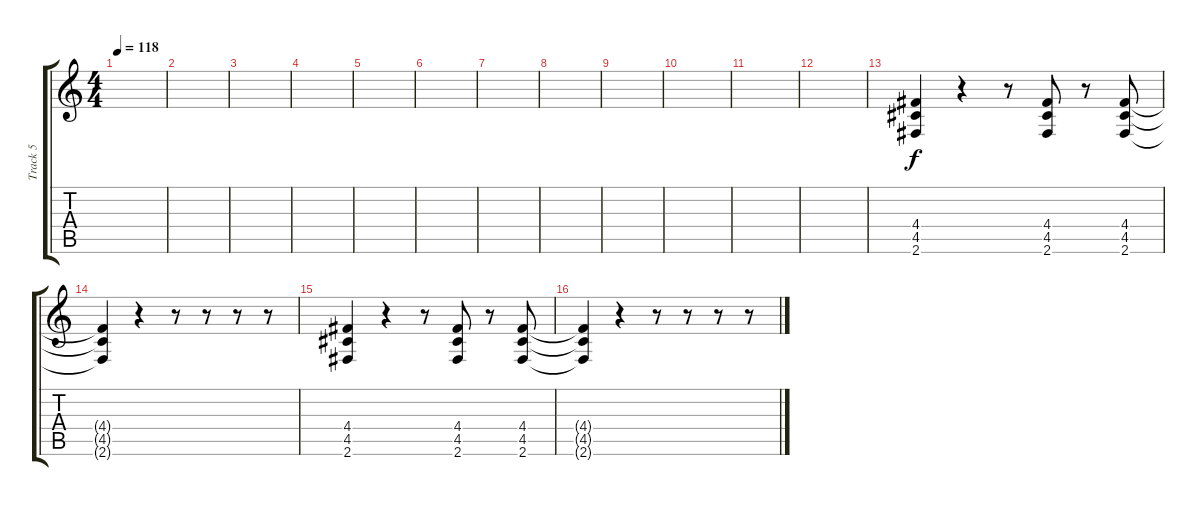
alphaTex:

\track ("Track 5" "Track 5") {instrument overdrivenguitar}
\staff {score tabs}
\tuning (E4 B3 G3 D3 A2 E2) {hide}
\ts (4 4)
\tempo 118
\clef g2
\ks c
|
|
|
|
|
|
|
|
|
|
|
|
(4.4 4.5 2.6).4 r.4 r.8 (4.4 4.5 2.6).8 r.8 (4.4 4.5 2.6).8 |
(4.4{t} 4.5{t} 2.6{t}).4 r.4 r.8 r.8 r.8 r.8 |
(4.4 4.5 2.6).4 r.4 r.8 (4.4 4.5 2.6).8 r.8 (4.4 4.5 2.6).8 |
(4.4{t} 4.5{t} 2.6{t}).4 r.4 r.8 r.8 r.8 r.8
